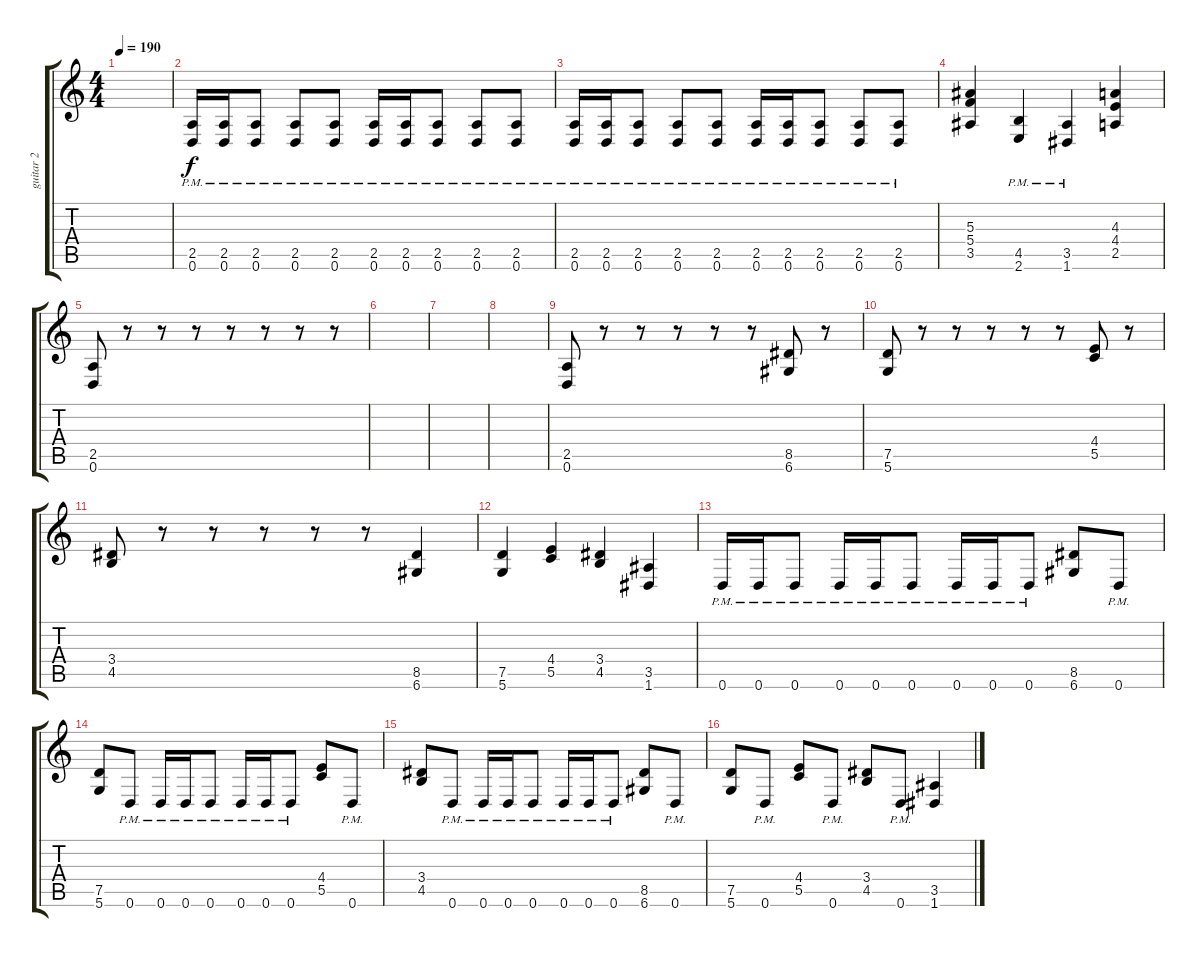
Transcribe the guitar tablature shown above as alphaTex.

\track ("guitar 2" "guitar 2") {instrument overdrivenguitar}
\staff {score tabs}
\tuning (D4 A3 F3 C3 G2 D2) {hide}
\ts (4 4)
\tempo 190
\clef g2
\ks c
|
(2.5{pm} 0.6{pm}).16 (2.5{pm} 0.6{pm}).16 (2.5{pm} 0.6{pm}).8 (2.5{pm} 0.6{pm}).8 (2.5{pm} 0.6{pm}).8 (2.5{pm} 0.6{pm}).16 (2.5{pm} 0.6{pm}).16 (2.5{pm} 0.6{pm}).8 (2.5{pm} 0.6{pm}).8 (2.5{pm} 0.6{pm}).8 |
(2.5{pm} 0.6{pm}).16 (2.5{pm} 0.6{pm}).16 (2.5{pm} 0.6{pm}).8 (2.5{pm} 0.6{pm}).8 (2.5{pm} 0.6{pm}).8 (2.5{pm} 0.6{pm}).16 (2.5{pm} 0.6{pm}).16 (2.5{pm} 0.6{pm}).8 (2.5{pm} 0.6{pm}).8 (2.5{pm} 0.6{pm}).8 |
(5.3 5.4 3.5).4 (4.5{pm} 2.6{pm}).4 (3.5{pm} 1.6{pm}).4 (4.3 4.4 2.5).4 |
(2.5 0.6).8 r.8 r.8 r.8 r.8 r.8 r.8 r.8 |
|
|
|
(2.5 0.6).8 r.8 r.8 r.8 r.8 r.8 (8.5 6.6).8 r.8 |
(7.5 5.6).8 r.8 r.8 r.8 r.8 r.8 (4.4 5.5).8 r.8 |
(3.4 4.5).8 r.8 r.8 r.8 r.8 r.8 (8.5 6.6).4 |
(7.5 5.6).4 (4.4 5.5).4 (3.4 4.5).4 (3.5 1.6).4 |
0.6{pm}.16 0.6{pm}.16 0.6{pm}.8 0.6{pm}.16 0.6{pm}.16 0.6{pm}.8 0.6{pm}.16 0.6{pm}.16 0.6{pm}.8 (8.5 6.6).8 0.6{pm}.8 |
(7.5 5.6).8 0.6{pm}.8 0.6{pm}.16 0.6{pm}.16 0.6{pm}.8 0.6{pm}.16 0.6{pm}.16 0.6{pm}.8 (4.4 5.5).8 0.6{pm}.8 |
(3.4 4.5).8 0.6{pm}.8 0.6{pm}.16 0.6{pm}.16 0.6{pm}.8 0.6{pm}.16 0.6{pm}.16 0.6{pm}.8 (8.5 6.6).8 0.6{pm}.8 |
(7.5 5.6).8 0.6{pm}.8 (4.4 5.5).8 0.6{pm}.8 (3.4 4.5).8 0.6{pm}.8 (3.5 1.6).4
